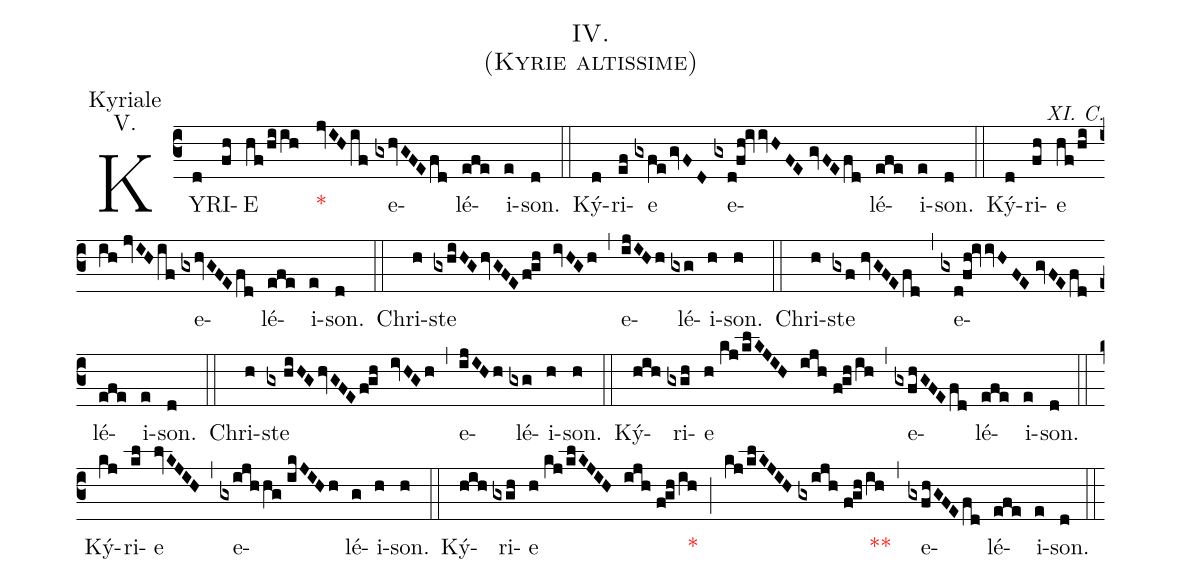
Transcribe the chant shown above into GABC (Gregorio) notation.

name:IV.\\(Kyrie altissime);
mode:V.;
commentary:XI. C.;
office-part:Kyriale;
%%
(c3) KY(d)RI(fh)E(hf/hiih) <v>\red{*}</v>(jvIH/if) e(gxhvGFE/fd)lé(efe)i(e)son.(d) (::) Ký(d)ri(ef)e(gxfe/gvFD) e(gxd!fh!ivvHFE//gvFE/fd)lé(efe)i(e)son.(d) (::) Ký(d)ri(fh)e(hf/hiih//jvIHif) e(gxhvGFE/fd)lé(efe)i(e)son.(d) (::) Chri(h)ste(gxhiHG/hvGFE/f!gh ivHGh) (,) e(ijIHh)lé(gxg)i(h)son.(h) (::) Chri(h)ste(gxf//hvGFE/fd) (,) e(gx!d!fh!ivvHFE//gvFE/fd)lé(efe)i(e)son.(d) (::) Chri(h)ste(gx/hiHG/hvGFE/f!gh ivHGh) (,) e(ijIHh)lé(gxg)i(h)son.(h) (::) Ký(hih)ri(gxgh)e(h//kj/klKJIH ijh//f!gh/ih) (,) e(gxfhGFE/fd)lé(efe)i(e)son.(d) (::) Ký(kj)ri(kl)e(lvKJIH) (,) e(gxijhhg//ikJIHh)lé(g)i(h)son.(h) (::) Ký(hih)ri(gxgh)e(h//kj/klKJIH ijh//f!gh/ih) <v>\red{*}</v>(;) (kj/klKJIH//gxijh//f!gh/ih) <v>\red{*}</v><v>\red{*}</v>(,) e(gxfhGFE/fd)lé(efe)i(e)son.(d) (::)
